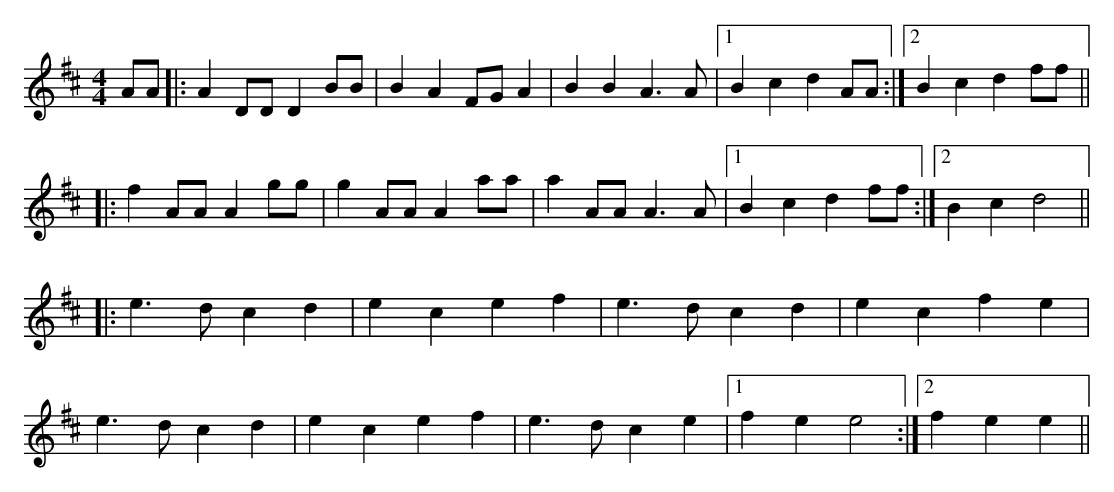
X:1
M:4/4
K:D
AA|:A2 DD D2BB|B2A2 FGA2|B2B2 A3 A|1 B2c2 d2AA:|2 B2c2d2 ff||
|:f2 AA A2 gg|g2 AA A2 aa|a2 AA A3 A|1 B2c2 d2 ff:|2 B2c2 d4||
|:e3 d c2d2|e2c2e2f2|e3d c2d2|e2c2f2e2|
e3 d c2d2|e2c2e2f2|e3 d c2e2|1 f2e2e4:|2 f2e2e2||
